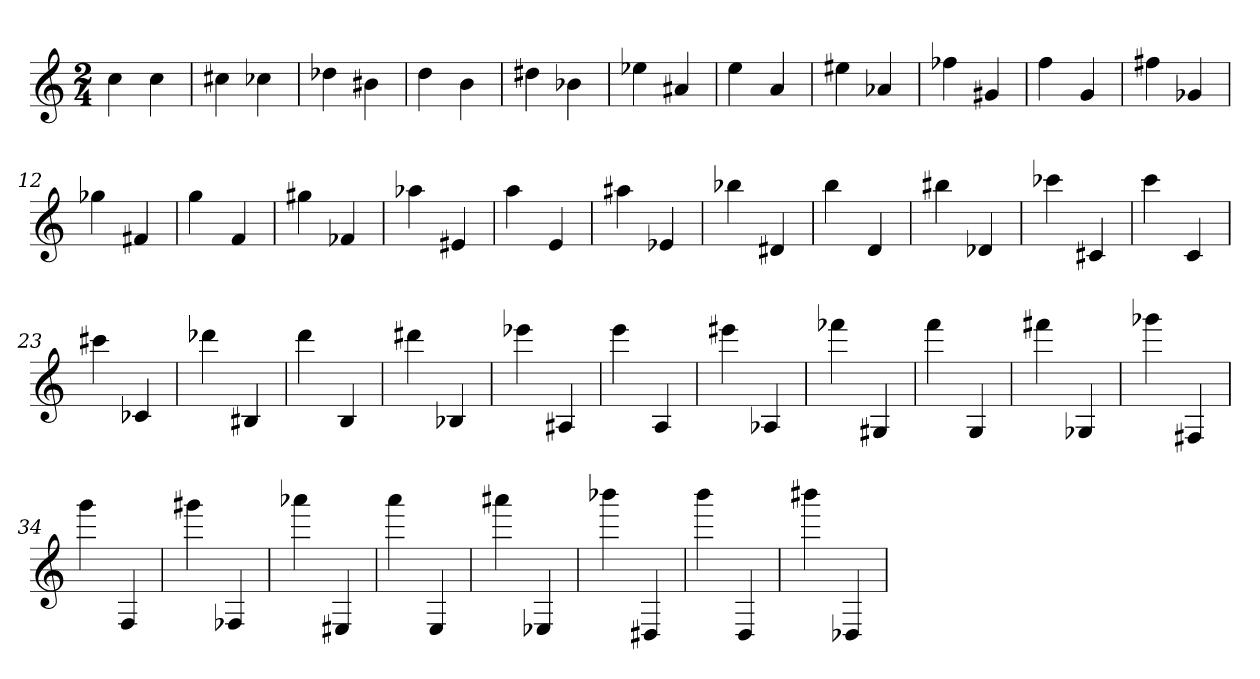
**kern
*part1
*staff1
*clefG2
*k[]
*C:
*M2/4
=1
4cc
4cc
=2
4cc#X
4cc-X
=3
4dd-X
4b#X
=4
4dd
4b
=5
4dd#X
4b-X
=6
4ee-X
4a#X
=7
4ee
4a
=8
4ee#X
4a-X
=9
4ff-X
4g#X
=10
4ff
4g
=11
4ff#X
4g-X
=12
4gg-X
4f#X
=13
4gg
4f
=14
4gg#X
4f-X
=15
4aa-X
4e#X
=16
4aa
4e
=17
4aa#X
4e-X
=18
4bb-X
4d#X
=19
4bb
4d
=20
4bb#X
4d-X
=21
4ccc-X
4c#X
=22
4ccc
4c
=23
4ccc#X
4c-X
=24
4ddd-X
4B#X
=25
4ddd
4B
=26
4ddd#X
4B-X
=27
4eee-X
4A#X
=28
4eee
4A
=29
4eee#X
4A-X
=30
4fff-X
4G#X
=31
4fff
4G
=32
4fff#X
4G-X
=33
4ggg-X
4F#X
=34
4ggg
4F
=35
4ggg#X
4F-X
=36
4aaa-X
4E#X
=37
4aaa
4E
=38
4aaa#X
4E-X
=39
4bbb-X
4D#X
=40
4bbb
4D
=41
4bbb#X
4D-X
=
*-
